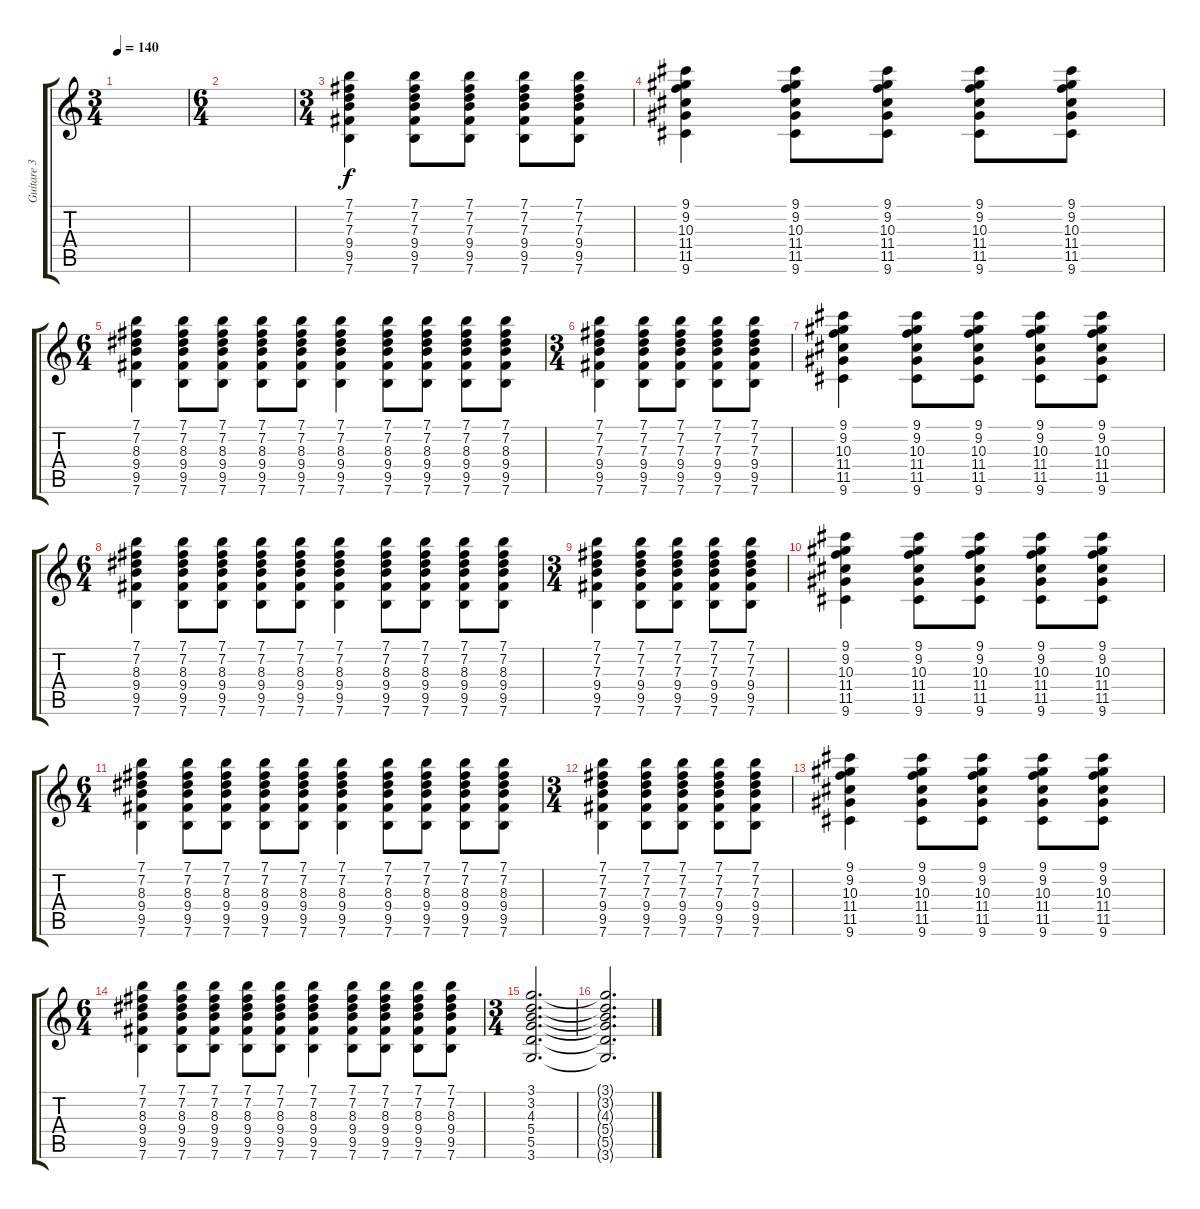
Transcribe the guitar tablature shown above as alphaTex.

\track ("Guitare 3" "Guitare 3") {instrument electricguitarjazz}
\staff {score tabs}
\tuning (E4 B3 G3 D3 A2 E2) {hide}
\ts (3 4)
\tempo 140
\clef g2
\ks c
|
\ts (6 4)
|
\ts (3 4)
(7.1 7.2 7.3 9.4 9.5 7.6).4 (7.1 7.2 7.3 9.4 9.5 7.6).8 (7.1 7.2 7.3 9.4 9.5 7.6).8 (7.1 7.2 7.3 9.4 9.5 7.6).8 (7.1 7.2 7.3 9.4 9.5 7.6).8 |
(9.1 9.2 10.3 11.4 11.5 9.6).4 (9.1 9.2 10.3 11.4 11.5 9.6).8 (9.1 9.2 10.3 11.4 11.5 9.6).8 (9.1 9.2 10.3 11.4 11.5 9.6).8 (9.1 9.2 10.3 11.4 11.5 9.6).8 |
\ts (6 4)
(7.1 7.2 8.3 9.4 9.5 7.6).4 (7.1 7.2 8.3 9.4 9.5 7.6).8 (7.1 7.2 8.3 9.4 9.5 7.6).8 (7.1 7.2 8.3 9.4 9.5 7.6).8 (7.1 7.2 8.3 9.4 9.5 7.6).8 (7.1 7.2 8.3 9.4 9.5 7.6).4 (7.1 7.2 8.3 9.4 9.5 7.6).8 (7.1 7.2 8.3 9.4 9.5 7.6).8 (7.1 7.2 8.3 9.4 9.5 7.6).8 (7.1 7.2 8.3 9.4 9.5 7.6).8 |
\ts (3 4)
(7.1 7.2 7.3 9.4 9.5 7.6).4 (7.1 7.2 7.3 9.4 9.5 7.6).8 (7.1 7.2 7.3 9.4 9.5 7.6).8 (7.1 7.2 7.3 9.4 9.5 7.6).8 (7.1 7.2 7.3 9.4 9.5 7.6).8 |
(9.1 9.2 10.3 11.4 11.5 9.6).4 (9.1 9.2 10.3 11.4 11.5 9.6).8 (9.1 9.2 10.3 11.4 11.5 9.6).8 (9.1 9.2 10.3 11.4 11.5 9.6).8 (9.1 9.2 10.3 11.4 11.5 9.6).8 |
\ts (6 4)
(7.1 7.2 8.3 9.4 9.5 7.6).4 (7.1 7.2 8.3 9.4 9.5 7.6).8 (7.1 7.2 8.3 9.4 9.5 7.6).8 (7.1 7.2 8.3 9.4 9.5 7.6).8 (7.1 7.2 8.3 9.4 9.5 7.6).8 (7.1 7.2 8.3 9.4 9.5 7.6).4 (7.1 7.2 8.3 9.4 9.5 7.6).8 (7.1 7.2 8.3 9.4 9.5 7.6).8 (7.1 7.2 8.3 9.4 9.5 7.6).8 (7.1 7.2 8.3 9.4 9.5 7.6).8 |
\ts (3 4)
(7.1 7.2 7.3 9.4 9.5 7.6).4 (7.1 7.2 7.3 9.4 9.5 7.6).8 (7.1 7.2 7.3 9.4 9.5 7.6).8 (7.1 7.2 7.3 9.4 9.5 7.6).8 (7.1 7.2 7.3 9.4 9.5 7.6).8 |
(9.1 9.2 10.3 11.4 11.5 9.6).4 (9.1 9.2 10.3 11.4 11.5 9.6).8 (9.1 9.2 10.3 11.4 11.5 9.6).8 (9.1 9.2 10.3 11.4 11.5 9.6).8 (9.1 9.2 10.3 11.4 11.5 9.6).8 |
\ts (6 4)
(7.1 7.2 8.3 9.4 9.5 7.6).4 (7.1 7.2 8.3 9.4 9.5 7.6).8 (7.1 7.2 8.3 9.4 9.5 7.6).8 (7.1 7.2 8.3 9.4 9.5 7.6).8 (7.1 7.2 8.3 9.4 9.5 7.6).8 (7.1 7.2 8.3 9.4 9.5 7.6).4 (7.1 7.2 8.3 9.4 9.5 7.6).8 (7.1 7.2 8.3 9.4 9.5 7.6).8 (7.1 7.2 8.3 9.4 9.5 7.6).8 (7.1 7.2 8.3 9.4 9.5 7.6).8 |
\ts (3 4)
(7.1 7.2 7.3 9.4 9.5 7.6).4 (7.1 7.2 7.3 9.4 9.5 7.6).8 (7.1 7.2 7.3 9.4 9.5 7.6).8 (7.1 7.2 7.3 9.4 9.5 7.6).8 (7.1 7.2 7.3 9.4 9.5 7.6).8 |
(9.1 9.2 10.3 11.4 11.5 9.6).4 (9.1 9.2 10.3 11.4 11.5 9.6).8 (9.1 9.2 10.3 11.4 11.5 9.6).8 (9.1 9.2 10.3 11.4 11.5 9.6).8 (9.1 9.2 10.3 11.4 11.5 9.6).8 |
\ts (6 4)
(7.1 7.2 8.3 9.4 9.5 7.6).4 (7.1 7.2 8.3 9.4 9.5 7.6).8 (7.1 7.2 8.3 9.4 9.5 7.6).8 (7.1 7.2 8.3 9.4 9.5 7.6).8 (7.1 7.2 8.3 9.4 9.5 7.6).8 (7.1 7.2 8.3 9.4 9.5 7.6).4 (7.1 7.2 8.3 9.4 9.5 7.6).8 (7.1 7.2 8.3 9.4 9.5 7.6).8 (7.1 7.2 8.3 9.4 9.5 7.6).8 (7.1 7.2 8.3 9.4 9.5 7.6).8 |
\ts (3 4)
(3.1 3.2 4.3 5.4 5.5 3.6).2{d instrument overdrivenguitar} |
(3.1{t} 3.2{t} 4.3{t} 5.4{t} 5.5{t} 3.6{t}).2{d}
